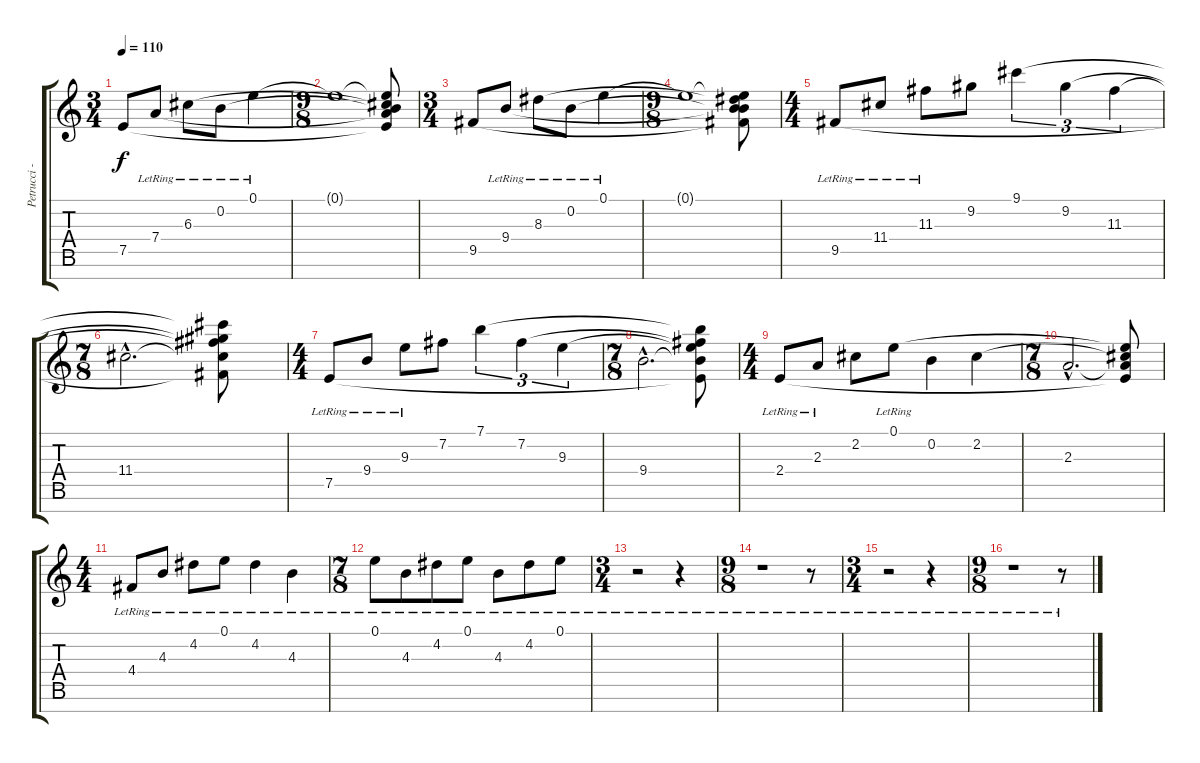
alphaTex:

\track ("Petrucci - Acoustic" "Petrucci -") {instrument acousticguitarsteel}
\staff {score tabs}
\tuning (E4 B3 G3 D3 A2 E2 B1) {hide}
\ts (3 4)
\tempo 110
\clef g2
\ks c
7.5.8{dy f} 7.4{lr}.8 6.3{lr}.8 0.2{lr}.8 0.1{lr}.4 |
\ts (9 8)
0.1{t}.1 (0.1{t} 0.2{t} 6.3{t} 7.4{t} 7.5{t}).8 |
\ts (3 4)
9.5.8 9.4{lr}.8 8.3{lr}.8 0.2{lr}.8 0.1{lr}.4 |
\ts (9 8)
0.1{t}.1 (0.1{t} 0.2{t} 8.3{t} 9.4{t} 9.5{t}).8 |
\ts (4 4)
9.5{lr}.8 11.4{lr}.8 11.3{lr}.8 9.2.8 9.1.4{tu (3 2)} 9.2.4{tu (3 2)} 11.3.4{tu (3 2)} |
\ts (7 8)
11.4{hac}.2{d} (9.1{t} 9.2{t} 11.3{t} 11.4{t} 9.5{t}).8 |
\ts (4 4)
7.5{lr}.8 9.4{lr}.8 9.3{lr}.8 7.2.8 7.1.4{tu (3 2)} 7.2.4{tu (3 2)} 9.3.4{tu (3 2)} |
\ts (7 8)
9.4{hac}.2{d} (7.1{t} 7.2{t} 9.3{t} 9.4{t} 7.5{t}).8 |
\ts (4 4)
2.4{lr}.8 2.3{lr}.8 2.2.8 0.1{lr}.8 0.2.4 2.2.4 |
\ts (7 8)
2.3{hac}.2{d} (0.1{t} 2.2{t} 2.3{t} 2.4{t}).8 |
\ts (4 4)
4.4{lr}.8 4.3{lr}.8 4.2{lr}.8 0.1{lr}.8 4.2{lr}.4 4.3{lr}.4 |
\ts (7 8)
0.1{lr}.8 4.3{lr}.8 4.2{lr}.8 0.1{lr}.8 4.3{lr}.8 4.2{lr}.8 0.1{lr}.8 |
\ts (3 4)
r.2 r.4 |
\ts (9 8)
r.1 r.8 |
\ts (3 4)
r.2 r.4 |
\ts (9 8)
r.1 r.8
